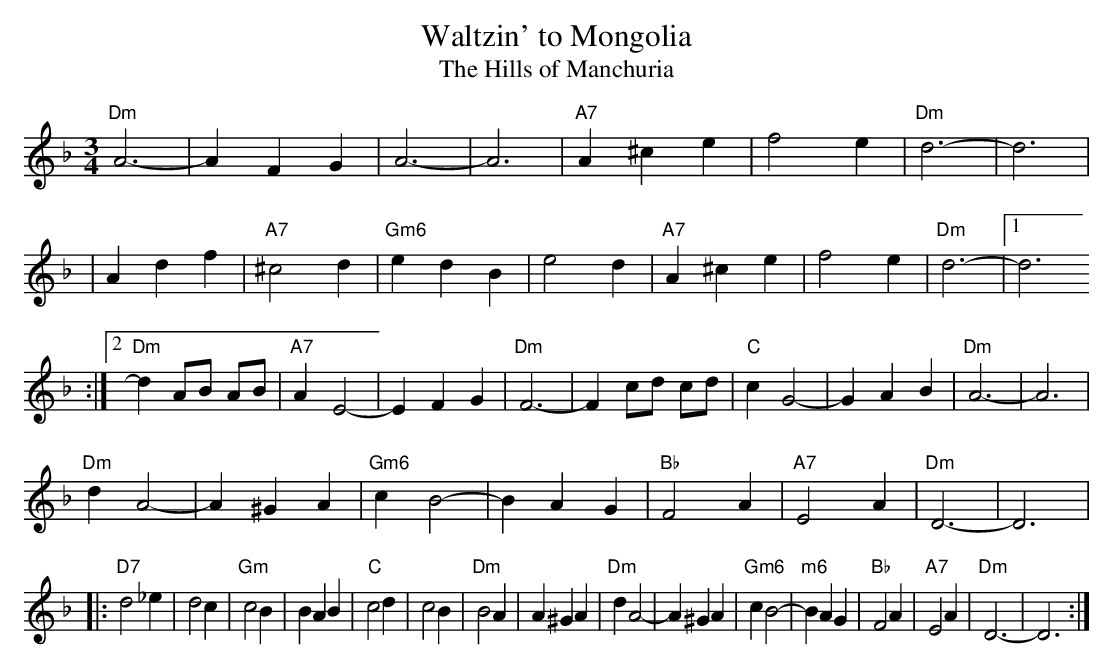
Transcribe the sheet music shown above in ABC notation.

X:1
T:Waltzin' to Mongolia
T:The Hills of Manchuria
M:3/4
L:1/4
K:Dm
"Dm" A3-|A F G| A3-| A3| "A7" A^ce| f2 e|"Dm" d3-|d3|
|Adf| "A7" ^c2d| "Gm6" edB| e2d| "A7" A^ce| f2 e|"Dm" d3-|1d3
:|2 "Dm" d A/2B/2  A/2B/2 |"A7" AE2-|EFG| "Dm" F3-|F c/2d/2 c/2d/2| "C" c G2-|GAB|"Dm" A3-|A3|
"Dm" dA2-|A^GA|"Gm6" cB2-|B AG|"Bb" F2A|"A7" E2A|"Dm" D3-|D3|:
"D7" d2 _e| d2 c| "Gm" c2B| BAB| "C" c2d|c2B| "Dm" B2A|A^GA| "Dm" d A2-| A ^G A| "Gm6" c B2-| "m6" B A G| "Bb" F2A| "A7"E2A| "Dm" D3-|D3:|
